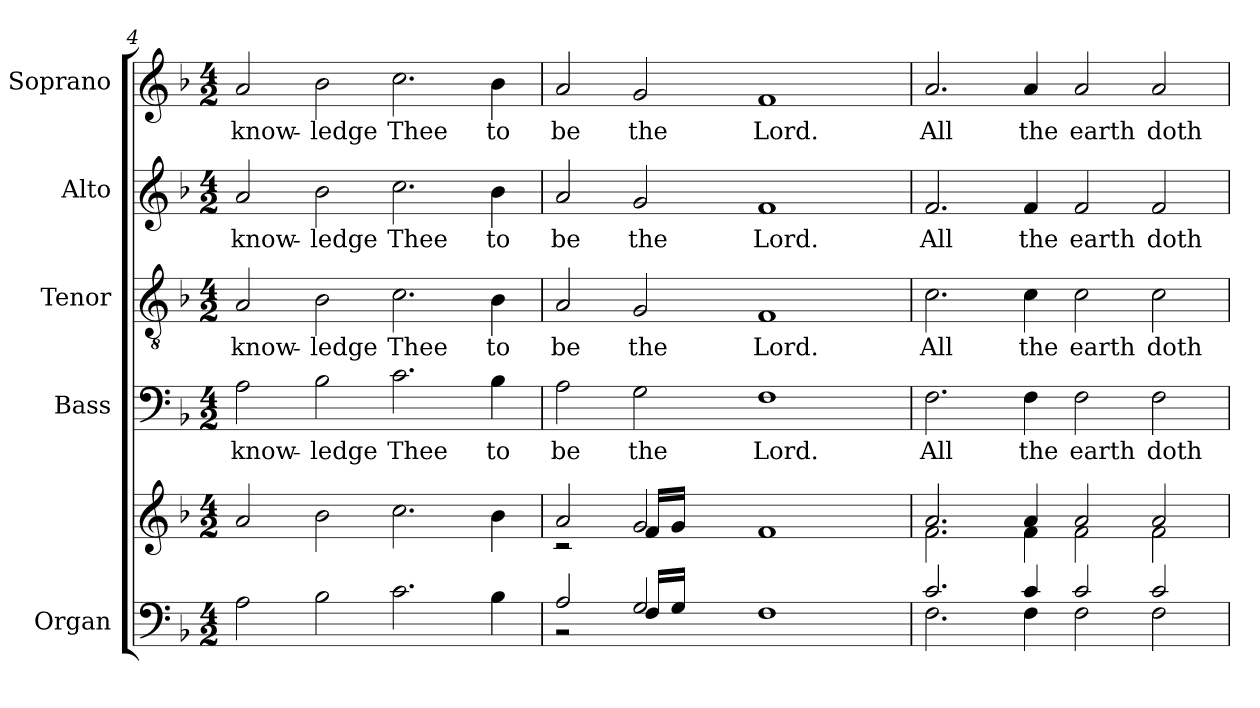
**kern	**kern	**kern	**text	**kern	**text	**kern	**text	**kern	**text
*part5	*part5	*part4	*part4	*part3	*part3	*part2	*part2	*part1	*part1
*staff6	*staff5	*staff4	*staff4	*staff3	*staff3	*staff2	*staff2	*staff1	*staff1
*I"Organ	*	*I"Bass	*	*I"Tenor	*	*I"Alto	*	*I"Soprano	*
*I'Org.	*	*I'B.	*	*I'T.	*	*I'A.	*	*I'S.	*
*clefF4	*clefG2	*clefF4	*	*clefGv2	*	*clefG2	*	*clefG2	*
*	*	*	*	*ITrd7c12	*	*	*	*	*
*k[b-]	*k[b-]	*k[b-]	*	*k[b-]	*	*k[b-]	*	*k[b-]	*
*F:	*F:	*F:	*	*F:	*	*F:	*	*F:	*
*M4/2	*M4/2	*M4/2	*	*M4/2	*	*M4/2	*	*M4/2	*
=4	=4	=4	=4	=4	=4	=4	=4	=4	=4
!	!	!	!LO:LY:b:color=#000000	!	!	!	!	!	!
!	!	!	!	!	!LO:LY:b:color=#000000	!	!	!	!
!	!	!	!	!	!	!	!LO:LY:b:color=#000000	!	!
!	!	!	!	!	!	!	!	!	!LO:LY:b:color=#000000
2Ai\	2ai/	2Ai\	-know-	2AAi/	-know-	2ai/	-know-	2ai/	-know-
!	!	!	!LO:LY:b:color=#000000	!	!	!	!	!	!
!	!	!	!	!	!LO:LY:b:color=#000000	!	!	!	!
!	!	!	!	!	!	!	!LO:LY:b:color=#000000	!	!
!	!	!	!	!	!	!	!	!	!LO:LY:b:color=#000000
2B-i\	2b-i\	2B-i\	-ledge	2BB-i\	-ledge	2b-i\	-ledge	2b-i\	-ledge
!	!	!	!LO:LY:b:color=#000000	!	!	!	!	!	!
!	!	!	!	!	!LO:LY:b:color=#000000	!	!	!	!
!	!	!	!	!	!	!	!LO:LY:b:color=#000000	!	!
!	!	!	!	!	!	!	!	!	!LO:LY:b:color=#000000
2.ci\	2.cci\	2.ci\	Thee	2.Ci\	Thee	2.cci\	Thee	2.cci\	Thee
!	!	!	!LO:LY:b:color=#000000	!	!	!	!	!	!
!	!	!	!	!	!LO:LY:b:color=#000000	!	!	!	!
!	!	!	!	!	!	!	!LO:LY:b:color=#000000	!	!
!	!	!	!	!	!	!	!	!	!LO:LY:b:color=#000000
4B-i\	4b-i\	4B-i\	to	4BB-i\	to	4b-i\	to	4b-i\	to
!!LO:LB:g=z
=5	=5	=5	=5	=5	=5	=5	=5	=5	=5
*^	*^	*	*	*	*	*	*	*	*
!	!	!	!	!	!LO:LY:b:color=#000000	!	!	!	!	!	!
!	!	!	!	!	!	!	!LO:LY:b:color=#000000	!	!	!	!
!	!	!	!	!	!	!	!	!	!LO:LY:b:color=#000000	!	!
!	!	!	!	!	!	!	!	!	!	!	!LO:LY:b:color=#000000
2Ai/	2r	2ai/	2r	2Ai\	be	2AAi/	be	2ai/	be	2ai/	be
!	!	!	!	!	!LO:LY:b:color=#000000	!	!	!	!	!	!
!	!	!	!	!	!	!	!LO:LY:b:color=#000000	!	!	!	!
!	!	!	!	!	!	!	!	!	!LO:LY:b:color=#000000	!	!
!	!	!	!	!	!	!	!	!	!	!	!LO:LY:b:color=#000000
2Gi/	16Fi/LL	2gi/	16fi/LL	2Gi\	the	2GGi/	the	2gi/	the	2gi/	the
.	16Gi/JJ	.	16gi/JJ	.	.	.	.	.	.	.	.
.	1ryy	.	1ryy	.	.	.	.	.	.	.	.
!	!	!	!	!	!LO:LY:b:color=#000000	!	!	!	!	!	!
!	!	!	!	!	!	!	!LO:LY:b:color=#000000	!	!	!	!
!	!	!	!	!	!	!	!	!	!LO:LY:b:color=#000000	!	!
!	!	!	!	!	!	!	!	!	!	!	!LO:LY:b:color=#000000
1Fi	.	1fi	.	1Fi	Lord.	1FFi	Lord.	1fi	Lord.	1fi	Lord.
.	4.ryy	.	4.ryy	.	.	.	.	.	.	.	.
=6	=6	=6	=6	=6	=6	=6	=6	=6	=6	=6	=6
!	!	!	!	!	!LO:LY:b:color=#000000	!	!	!	!	!	!
!	!	!	!	!	!	!	!LO:LY:b:color=#000000	!	!	!	!
!	!	!	!	!	!	!	!	!	!LO:LY:b:color=#000000	!	!
!	!	!	!	!	!	!	!	!	!	!	!LO:LY:b:color=#000000
2.ci/	2.Fi\	2.ai/	2.fi\	2.Fi\	All	2.Ci\	All	2.fi/	All	2.ai/	All
!	!	!	!	!	!LO:LY:b:color=#000000	!	!	!	!	!	!
!	!	!	!	!	!	!	!LO:LY:b:color=#000000	!	!	!	!
!	!	!	!	!	!	!	!	!	!LO:LY:b:color=#000000	!	!
!	!	!	!	!	!	!	!	!	!	!	!LO:LY:b:color=#000000
4ci/	4Fi\	4ai/	4fi\	4Fi\	the	4Ci\	the	4fi/	the	4ai/	the
!	!	!	!	!	!LO:LY:b:color=#000000	!	!	!	!	!	!
!	!	!	!	!	!	!	!LO:LY:b:color=#000000	!	!	!	!
!	!	!	!	!	!	!	!	!	!LO:LY:b:color=#000000	!	!
!	!	!	!	!	!	!	!	!	!	!	!LO:LY:b:color=#000000
2ci/	2Fi\	2ai/	2fi\	2Fi\	earth	2Ci\	earth	2fi/	earth	2ai/	earth
!	!	!	!	!	!LO:LY:b:color=#000000	!	!	!	!	!	!
!	!	!	!	!	!	!	!LO:LY:b:color=#000000	!	!	!	!
!	!	!	!	!	!	!	!	!	!LO:LY:b:color=#000000	!	!
!	!	!	!	!	!	!	!	!	!	!	!LO:LY:b:color=#000000
2ci/	2Fi\	2ai/	2fi\	2Fi\	doth	2Ci\	doth	2fi/	doth	2ai/	doth
*v	*v	*	*	*	*	*	*	*	*	*	*
*	*v	*v	*	*	*	*	*	*	*	*
=	=	=	=	=	=	=	=	=	=
*-	*-	*-	*-	*-	*-	*-	*-	*-	*-
